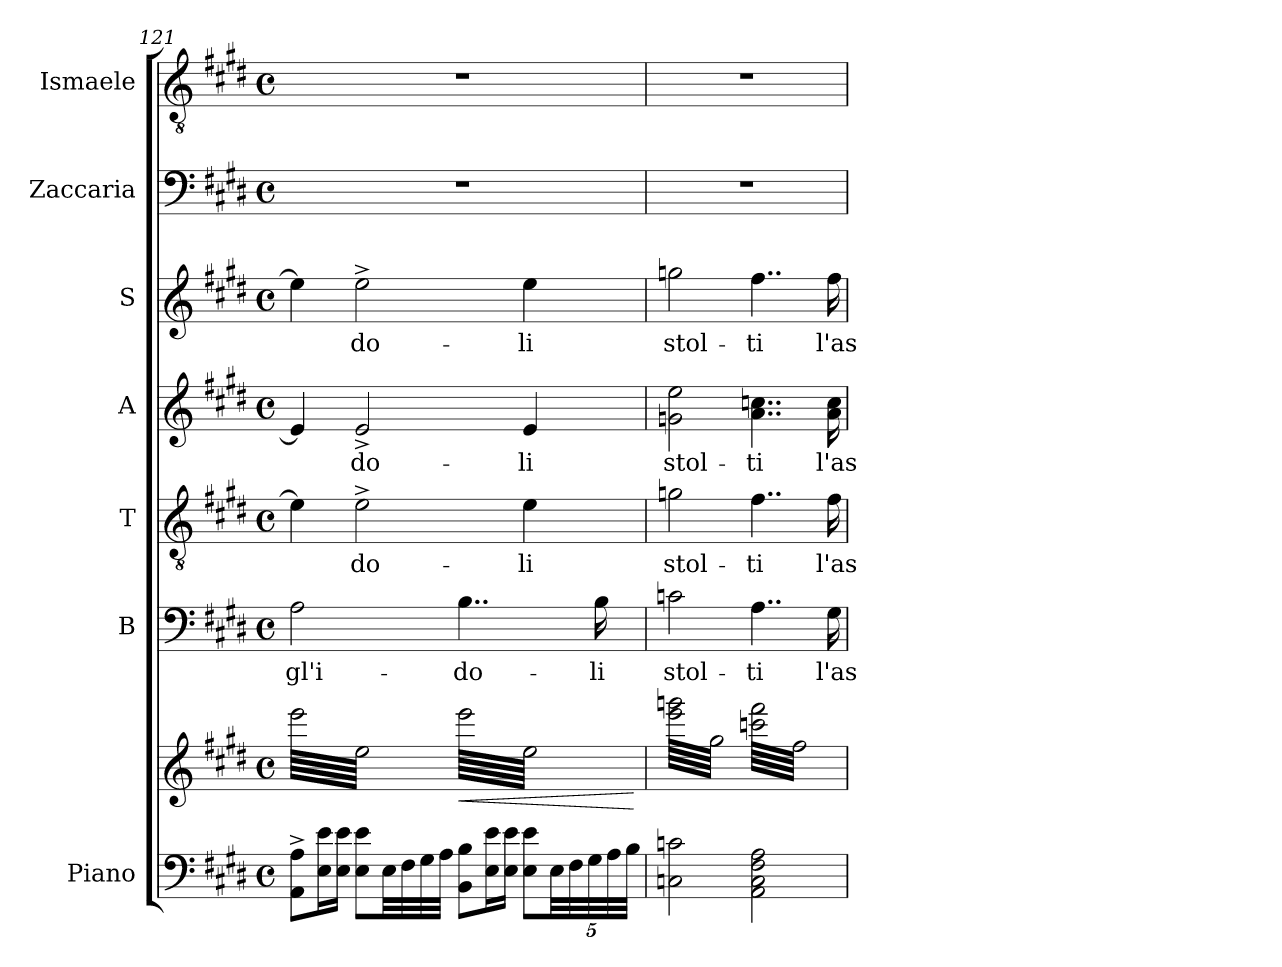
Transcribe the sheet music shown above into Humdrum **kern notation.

**kern	**kern	**dynam	**kern	**text	**kern	**text	**kern	**text	**kern	**text	**kern	**kern
*part7	*part7	*part7	*part6	*part6	*part5	*part5	*part4	*part4	*part3	*part3	*part2	*part1
*staff8	*staff7	*staff7/8	*staff6	*staff6	*staff5	*staff5	*staff4	*staff4	*staff3	*staff3	*staff2	*staff1
*I"Piano	*	*	*I"B	*	*I"T	*	*I"A	*	*I"S	*	*I"Zaccaria	*I"Ismaele
*I'Pno	*	*	*I'B	*	*I'T	*	*I'A	*	*I'S	*	*	*
*clefF4	*clefG2	*	*clefF4	*	*clefGv2	*	*clefG2	*	*clefG2	*	*clefF4	*clefGv2
*k[f#c#g#d#]	*k[f#c#g#d#]	*	*k[f#c#g#d#]	*	*k[f#c#g#d#]	*	*k[f#c#g#d#]	*	*k[f#c#g#d#]	*	*k[f#c#g#d#]	*k[f#c#g#d#]
*M4/4	*M4/4	*	*M4/4	*	*M4/4	*	*M4/4	*	*M4/4	*	*M4/4	*M4/4
*met(c)	*met(c)	*	*met(c)	*	*met(c)	*	*met(c)	*	*met(c)	*	*met(c)	*met(c)
=121	=121	=121	=121	=121	=121	=121	=121	=121	=121	=121	=121	=121
!	!	!	!	!LO:LY:b	!	!	!	!	!	!	!	!
*	*tremolo	*	*	*	*	*	*	*	*	*	*	*
8AA\^ 8A\^L	64eee\LLLL	.	2A\	gl'i-	4e\]	.	4e/]	.	4ee\]	.	1r	1r
.	64ee\	.	.	.	.	.	.	.	.	.	.	.
.	64eee\	.	.	.	.	.	.	.	.	.	.	.
.	64ee\	.	.	.	.	.	.	.	.	.	.	.
.	64eee\	.	.	.	.	.	.	.	.	.	.	.
.	64ee\	.	.	.	.	.	.	.	.	.	.	.
.	64eee\	.	.	.	.	.	.	.	.	.	.	.
.	64ee\	.	.	.	.	.	.	.	.	.	.	.
16E\ 16e\L	64eee\	.	.	.	.	.	.	.	.	.	.	.
.	64ee\	.	.	.	.	.	.	.	.	.	.	.
.	64eee\	.	.	.	.	.	.	.	.	.	.	.
.	64ee\	.	.	.	.	.	.	.	.	.	.	.
16E\ 16e\JJ	64eee\	.	.	.	.	.	.	.	.	.	.	.
.	64ee\	.	.	.	.	.	.	.	.	.	.	.
.	64eee\	.	.	.	.	.	.	.	.	.	.	.
.	64ee\	.	.	.	.	.	.	.	.	.	.	.
!	!	!	!	!	!	!LO:LY:b	!	!LO:LY:b	!	!LO:LY:b	!	!
8E\ 8e\L	64eee\	.	.	.	2e^\	-do-	2e^/	-do-	2ee^\	-do-	.	.
.	64ee\	.	.	.	.	.	.	.	.	.	.	.
.	64eee\	.	.	.	.	.	.	.	.	.	.	.
.	64ee\	.	.	.	.	.	.	.	.	.	.	.
.	64eee\	.	.	.	.	.	.	.	.	.	.	.
.	64ee\	.	.	.	.	.	.	.	.	.	.	.
.	64eee\	.	.	.	.	.	.	.	.	.	.	.
.	64ee\	.	.	.	.	.	.	.	.	.	.	.
32E\LL	64eee\	.	.	.	.	.	.	.	.	.	.	.
.	64ee\	.	.	.	.	.	.	.	.	.	.	.
32F#\	64eee\	.	.	.	.	.	.	.	.	.	.	.
.	64ee\	.	.	.	.	.	.	.	.	.	.	.
32G#\	64eee\	.	.	.	.	.	.	.	.	.	.	.
.	64ee\	.	.	.	.	.	.	.	.	.	.	.
32A\JJJ	64eee\	.	.	.	.	.	.	.	.	.	.	.
.	64ee\JJJJ	.	.	.	.	.	.	.	.	.	.	.
!	!	!LO:HP:b	!	!LO:LY:b	!	!	!	!	!	!	!	!
8BB\ 8B\L	64eee\LLLL	<	4..B\	-do-	.	.	.	.	.	.	.	.
.	64ee\	.	.	.	.	.	.	.	.	.	.	.
.	64eee\	.	.	.	.	.	.	.	.	.	.	.
.	64ee\	.	.	.	.	.	.	.	.	.	.	.
.	64eee\	.	.	.	.	.	.	.	.	.	.	.
.	64ee\	.	.	.	.	.	.	.	.	.	.	.
.	64eee\	.	.	.	.	.	.	.	.	.	.	.
.	64ee\	.	.	.	.	.	.	.	.	.	.	.
16E\ 16e\L	64eee\	.	.	.	.	.	.	.	.	.	.	.
.	64ee\	.	.	.	.	.	.	.	.	.	.	.
.	64eee\	.	.	.	.	.	.	.	.	.	.	.
.	64ee\	.	.	.	.	.	.	.	.	.	.	.
16E\ 16e\JJ	64eee\	.	.	.	.	.	.	.	.	.	.	.
.	64ee\	.	.	.	.	.	.	.	.	.	.	.
.	64eee\	.	.	.	.	.	.	.	.	.	.	.
.	64ee\	.	.	.	.	.	.	.	.	.	.	.
!	!	!	!	!	!	!LO:LY:b	!	!LO:LY:b	!	!LO:LY:b	!	!
8E\ 8e\L	64eee\	.	.	.	4e\	-li	4e/	-li	4ee\	-li	.	.
.	64ee\	.	.	.	.	.	.	.	.	.	.	.
.	64eee\	.	.	.	.	.	.	.	.	.	.	.
.	64ee\	.	.	.	.	.	.	.	.	.	.	.
.	64eee\	.	.	.	.	.	.	.	.	.	.	.
.	64ee\	.	.	.	.	.	.	.	.	.	.	.
.	64eee\	.	.	.	.	.	.	.	.	.	.	.
.	64ee\	.	.	.	.	.	.	.	.	.	.	.
*Xbrackettup	*	*	*	*	*	*	*	*	*	*	*	*
40E\LL	64eee\	.	.	.	.	.	.	.	.	.	.	.
.	64ee\	.	.	.	.	.	.	.	.	.	.	.
40F#\	.	.	.	.	.	.	.	.	.	.	.	.
.	64eee\	.	.	.	.	.	.	.	.	.	.	.
.	64ee\	.	.	.	.	.	.	.	.	.	.	.
40G#\	.	.	.	.	.	.	.	.	.	.	.	.
!	!	!	!	!LO:LY:b	!	!	!	!	!	!	!	!
.	64eee\	.	16B\	-li	.	.	.	.	.	.	.	.
40A\	.	.	.	.	.	.	.	.	.	.	.	.
.	64ee\	.	.	.	.	.	.	.	.	.	.	.
.	64eee\	.	.	.	.	.	.	.	.	.	.	.
40B\JJJ	.	.	.	.	.	.	.	.	.	.	.	.
.	64ee\JJJJ	.	.	.	.	.	.	.	.	.	.	.
.	.	[	.	.	.	.	.	.	.	.	.	.
=122	=122	=122	=122	=122	=122	=122	=122	=122	=122	=122	=122	=122
!	!	!	!	!LO:LY:b	!	!LO:LY:b	!	!LO:LY:b	!	!LO:LY:b	!	!
2Cn\ 2cn\	64eee\ 64gggn\LLLL	.	2cn\	stol-	2gn\	stol-	2gn\ 2ee\	stol-	2ggn\	stol-	1r	1r
.	64gg#\	.	.	.	.	.	.	.	.	.	.	.
.	64eee\ 64gggn\	.	.	.	.	.	.	.	.	.	.	.
.	64gg#\	.	.	.	.	.	.	.	.	.	.	.
.	64eee\ 64gggn\	.	.	.	.	.	.	.	.	.	.	.
.	64gg#\	.	.	.	.	.	.	.	.	.	.	.
.	64eee\ 64gggn\	.	.	.	.	.	.	.	.	.	.	.
.	64gg#\	.	.	.	.	.	.	.	.	.	.	.
.	64eee\ 64gggn\	.	.	.	.	.	.	.	.	.	.	.
.	64gg#\	.	.	.	.	.	.	.	.	.	.	.
.	64eee\ 64gggn\	.	.	.	.	.	.	.	.	.	.	.
.	64gg#\	.	.	.	.	.	.	.	.	.	.	.
.	64eee\ 64gggn\	.	.	.	.	.	.	.	.	.	.	.
.	64gg#\	.	.	.	.	.	.	.	.	.	.	.
.	64eee\ 64gggn\	.	.	.	.	.	.	.	.	.	.	.
.	64gg#\	.	.	.	.	.	.	.	.	.	.	.
.	64eee\ 64gggn\	.	.	.	.	.	.	.	.	.	.	.
.	64gg#\	.	.	.	.	.	.	.	.	.	.	.
.	64eee\ 64gggn\	.	.	.	.	.	.	.	.	.	.	.
.	64gg#\	.	.	.	.	.	.	.	.	.	.	.
.	64eee\ 64gggn\	.	.	.	.	.	.	.	.	.	.	.
.	64gg#\	.	.	.	.	.	.	.	.	.	.	.
.	64eee\ 64gggn\	.	.	.	.	.	.	.	.	.	.	.
.	64gg#\	.	.	.	.	.	.	.	.	.	.	.
.	64eee\ 64gggn\	.	.	.	.	.	.	.	.	.	.	.
.	64gg#\	.	.	.	.	.	.	.	.	.	.	.
.	64eee\ 64gggn\	.	.	.	.	.	.	.	.	.	.	.
.	64gg#\	.	.	.	.	.	.	.	.	.	.	.
.	64eee\ 64gggn\	.	.	.	.	.	.	.	.	.	.	.
.	64gg#\	.	.	.	.	.	.	.	.	.	.	.
.	64eee\ 64gggn\	.	.	.	.	.	.	.	.	.	.	.
.	64gg#\JJJJ	.	.	.	.	.	.	.	.	.	.	.
!	!	!	!	!LO:LY:b	!	!LO:LY:b	!	!LO:LY:b	!	!LO:LY:b	!	!
2AA\ 2C\ 2F#\ 2A\	64cccn\ 64fff#\LLLL	.	4..A\	-ti	4..f#\	-ti	4..a\ 4..ccn\	-ti	4..ff#\	-ti	.	.
.	64ff#\	.	.	.	.	.	.	.	.	.	.	.
.	64cccn\ 64fff#\	.	.	.	.	.	.	.	.	.	.	.
.	64ff#\	.	.	.	.	.	.	.	.	.	.	.
.	64cccn\ 64fff#\	.	.	.	.	.	.	.	.	.	.	.
.	64ff#\	.	.	.	.	.	.	.	.	.	.	.
.	64cccn\ 64fff#\	.	.	.	.	.	.	.	.	.	.	.
.	64ff#\	.	.	.	.	.	.	.	.	.	.	.
.	64cccn\ 64fff#\	.	.	.	.	.	.	.	.	.	.	.
.	64ff#\	.	.	.	.	.	.	.	.	.	.	.
.	64cccn\ 64fff#\	.	.	.	.	.	.	.	.	.	.	.
.	64ff#\	.	.	.	.	.	.	.	.	.	.	.
.	64cccn\ 64fff#\	.	.	.	.	.	.	.	.	.	.	.
.	64ff#\	.	.	.	.	.	.	.	.	.	.	.
.	64cccn\ 64fff#\	.	.	.	.	.	.	.	.	.	.	.
.	64ff#\	.	.	.	.	.	.	.	.	.	.	.
.	64cccn\ 64fff#\	.	.	.	.	.	.	.	.	.	.	.
.	64ff#\	.	.	.	.	.	.	.	.	.	.	.
.	64cccn\ 64fff#\	.	.	.	.	.	.	.	.	.	.	.
.	64ff#\	.	.	.	.	.	.	.	.	.	.	.
.	64cccn\ 64fff#\	.	.	.	.	.	.	.	.	.	.	.
.	64ff#\	.	.	.	.	.	.	.	.	.	.	.
.	64cccn\ 64fff#\	.	.	.	.	.	.	.	.	.	.	.
.	64ff#\	.	.	.	.	.	.	.	.	.	.	.
.	64cccn\ 64fff#\	.	.	.	.	.	.	.	.	.	.	.
.	64ff#\	.	.	.	.	.	.	.	.	.	.	.
.	64cccn\ 64fff#\	.	.	.	.	.	.	.	.	.	.	.
.	64ff#\	.	.	.	.	.	.	.	.	.	.	.
!	!	!	!	!LO:LY:b	!	!LO:LY:b	!	!LO:LY:b	!	!LO:LY:b	!	!
.	64cccn\ 64fff#\	.	16G#\	l'as-	16f#\	l'as-	16a\ 16cc\	l'as-	16ff#\	l'as-	.	.
.	64ff#\	.	.	.	.	.	.	.	.	.	.	.
.	64cccn\ 64fff#\	.	.	.	.	.	.	.	.	.	.	.
.	64ff#\JJJJ	.	.	.	.	.	.	.	.	.	.	.
*	*Xtremolo	*	*	*	*	*	*	*	*	*	*	*
.	.	.	.	.	.	.	.	.	.	.	.	.
.	.	.	.	.	.	.	.	.	.	.	.	.
.	.	.	.	.	.	.	.	.	.	.	.	.
.	.	.	.	.	.	.	.	.	.	.	.	.
.	.	.	.	.	.	.	.	.	.	.	.	.
.	.	.	.	.	.	.	.	.	.	.	.	.
.	.	.	.	.	.	.	.	.	.	.	.	.
.	.	.	.	.	.	.	.	.	.	.	.	.
.	.	.	.	.	.	.	.	.	.	.	.	.
.	.	.	.	.	.	.	.	.	.	.	.	.
.	.	.	.	.	.	.	.	.	.	.	.	.
.	.	.	.	.	.	.	.	.	.	.	.	.
.	.	.	.	.	.	.	.	.	.	.	.	.
.	.	.	.	.	.	.	.	.	.	.	.	.
.	.	.	.	.	.	.	.	.	.	.	.	.
.	.	.	.	.	.	.	.	.	.	.	.	.
=	=	=	=	=	=	=	=	=	=	=	=	=
*-	*-	*-	*-	*-	*-	*-	*-	*-	*-	*-	*-	*-
